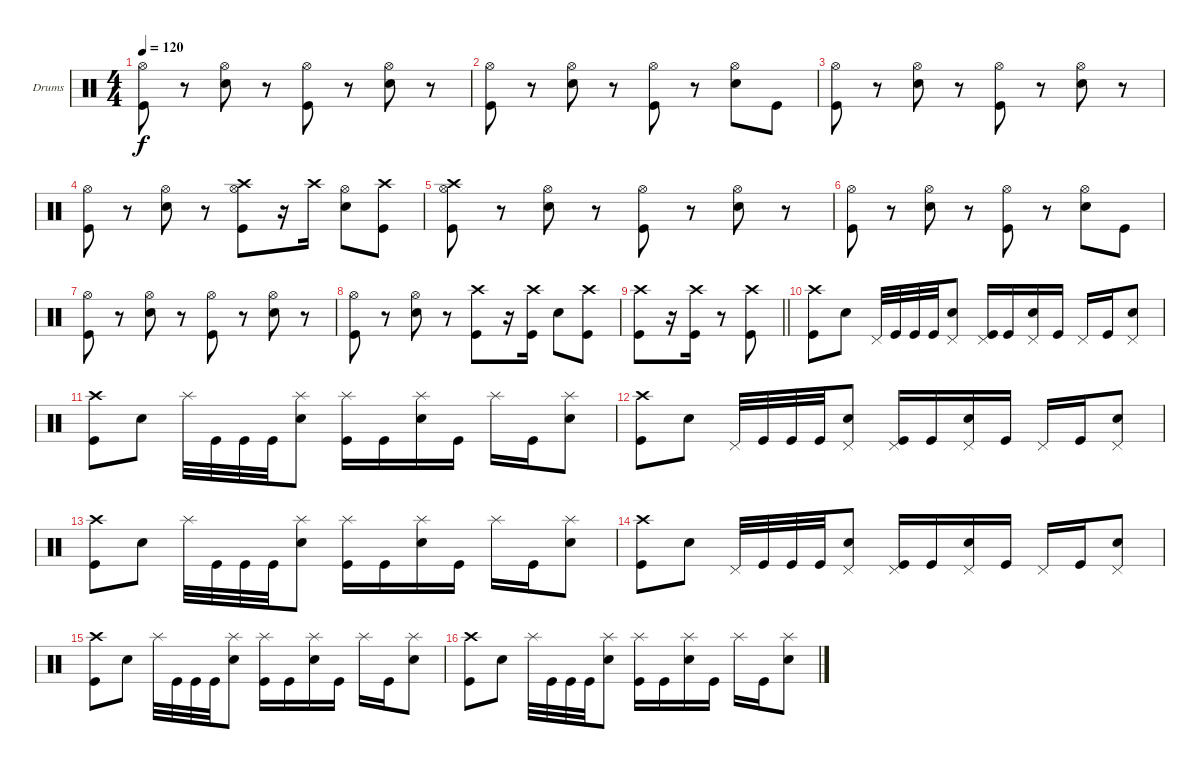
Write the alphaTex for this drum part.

\defaultSystemsLayout 4
\bracketExtendMode groupsimilarinstruments
\firstSystemTrackNameOrientation horizontal
\otherSystemsTrackNameOrientation horizontal
\track ("The Rev" "Drums") {instrument percussion}
\staff {score}
\articulation defaults
\ts (4 4)
\tempo 120
\clef neutral
\scale
0.333333
\ks c
("Hi-Hat (open)" "Kick (hit)").8{dy f} r.8 ("Hi-Hat (open)" "Snare (hit) 2").8 r.8 ("Hi-Hat (open)" "Kick (hit)").8 r.8 ("Hi-Hat (open)" "Snare (hit) 2").8 r.8 |
\scale
0.333333 ("Hi-Hat (open)" "Kick (hit)").8 r.8 ("Hi-Hat (open)" "Snare (hit) 2").8 r.8 ("Hi-Hat (open)" "Kick (hit)").8 r.8 ("Hi-Hat (open)" "Snare (hit) 2").8 "Kick (hit)".8 |
\scale
0.333333 ("Hi-Hat (open)" "Kick (hit)").8 r.8 ("Hi-Hat (open)" "Snare (hit) 2").8 r.8 ("Hi-Hat (open)" "Kick (hit)").8 r.8 ("Hi-Hat (open)" "Snare (hit) 2").8 r.8 |
\scale
0.333333 ("Hi-Hat (open)" "Kick (hit)").8 r.8 ("Hi-Hat (open)" "Snare (hit) 2").8 r.8 ("Crash high (hit)" "Hi-Hat (open)" "Kick (hit)").8 r.16 "Crash high (hit)".16 ("Hi-Hat (open)" "Snare (hit) 2").8 ("Crash high (hit)" "Kick (hit)").8 |
\scale
0.333333 ("Crash high (hit)" "Hi-Hat (open)" "Kick (hit)").8 r.8 ("Hi-Hat (open)" "Snare (hit) 2").8 r.8 ("Hi-Hat (open)" "Kick (hit)").8 r.8 ("Hi-Hat (open)" "Snare (hit) 2").8 r.8 |
\scale
0.333333 ("Hi-Hat (open)" "Kick (hit)").8 r.8 ("Hi-Hat (open)" "Snare (hit) 2").8 r.8 ("Hi-Hat (open)" "Kick (hit)").8 r.8 ("Hi-Hat (open)" "Snare (hit) 2").8 "Kick (hit)".8 |
\scale
0.333333 ("Hi-Hat (open)" "Kick (hit)").8 r.8 ("Hi-Hat (open)" "Snare (hit) 2").8 r.8 ("Hi-Hat (open)" "Kick (hit)").8 r.8 ("Hi-Hat (open)" "Snare (hit) 2").8 r.8 |
\scale
0.333333 ("Hi-Hat (open)" "Kick (hit)").8 r.8 ("Hi-Hat (open)" "Snare (hit) 2").8 r.8 ("Crash high (hit)" "Kick (hit)").8 r.16 ("Crash high (hit)" "Kick (hit)").16 "Snare (hit) 2".8 ("Crash high (hit)" "Kick (hit)").8 |
\scale
0.333333
\barLineRight lightlight
("Crash high (hit)" "Kick (hit)").8 r.16 ("Crash high (hit)" "Kick (hit)").16 r.8 ("Crash high (hit)" "Kick (hit)").8 |
\scale
0.333333 ("Crash high (hit)" "Kick (hit)").8 "Snare (hit) 2".8 "Pedal Hi-Hat (hit)".32 "Kick (hit)".32 "Kick (hit)".32 "Kick (hit)".32 ("Pedal Hi-Hat (hit)" "Snare (hit) 2").8 ("Pedal Hi-Hat (hit)" "Kick (hit)").16 "Kick (hit)".16 ("Pedal Hi-Hat (hit)" "Snare (hit) 2").16 "Kick (hit)".16 "Pedal Hi-Hat (hit)".16 "Kick (hit)".16 ("Pedal Hi-Hat (hit)" "Snare (hit) 2").8 |
\scale
0.333333 ("Crash high (hit)" "Kick (hit)").8 "Snare (hit) 2".8 "Splash (hit)".32 "Kick (hit)".32 "Kick (hit)".32 "Kick (hit)".32 ("Splash (hit)" "Snare (hit) 2").8 ("Splash (hit)" "Kick (hit)").16 "Kick (hit)".16 ("Splash (hit)" "Snare (hit) 2").16 "Kick (hit)".16 "Splash (hit)".16 "Kick (hit)".16 ("Splash (hit)" "Snare (hit) 2").8 |
\scale
0.333333 ("Crash high (hit)" "Kick (hit)").8 "Snare (hit) 2".8 "Pedal Hi-Hat (hit)".32 "Kick (hit)".32 "Kick (hit)".32 "Kick (hit)".32 ("Pedal Hi-Hat (hit)" "Snare (hit) 2").8 ("Pedal Hi-Hat (hit)" "Kick (hit)").16 "Kick (hit)".16 ("Pedal Hi-Hat (hit)" "Snare (hit) 2").16 "Kick (hit)".16 "Pedal Hi-Hat (hit)".16 "Kick (hit)".16 ("Pedal Hi-Hat (hit)" "Snare (hit) 2").8 |
\scale
0.333333 ("Crash high (hit)" "Kick (hit)").8 "Snare (hit) 2".8 "Splash (hit)".32 "Kick (hit)".32 "Kick (hit)".32 "Kick (hit)".32 ("Splash (hit)" "Snare (hit) 2").8 ("Splash (hit)" "Kick (hit)").16 "Kick (hit)".16 ("Splash (hit)" "Snare (hit) 2").16 "Kick (hit)".16 "Splash (hit)".16 "Kick (hit)".16 ("Splash (hit)" "Snare (hit) 2").8 |
\scale
0.333333 ("Crash high (hit)" "Kick (hit)").8 "Snare (hit) 2".8 "Pedal Hi-Hat (hit)".32 "Kick (hit)".32 "Kick (hit)".32 "Kick (hit)".32 ("Pedal Hi-Hat (hit)" "Snare (hit) 2").8 ("Pedal Hi-Hat (hit)" "Kick (hit)").16 "Kick (hit)".16 ("Pedal Hi-Hat (hit)" "Snare (hit) 2").16 "Kick (hit)".16 "Pedal Hi-Hat (hit)".16 "Kick (hit)".16 ("Pedal Hi-Hat (hit)" "Snare (hit) 2").8 |
\scale
0.333333 ("Crash high (hit)" "Kick (hit)").8 "Snare (hit) 2".8 "Splash (hit)".32 "Kick (hit)".32 "Kick (hit)".32 "Kick (hit)".32 ("Splash (hit)" "Snare (hit) 2").8 ("Splash (hit)" "Kick (hit)").16 "Kick (hit)".16 ("Splash (hit)" "Snare (hit) 2").16 "Kick (hit)".16 "Splash (hit)".16 "Kick (hit)".16 ("Splash (hit)" "Snare (hit) 2").8 |
\scale
0.333333 ("Crash high (hit)" "Kick (hit)").8 "Snare (hit) 2".8 "Splash (hit)".32 "Kick (hit)".32 "Kick (hit)".32 "Kick (hit)".32 ("Splash (hit)" "Snare (hit) 2").8 ("Splash (hit)" "Kick (hit)").16 "Kick (hit)".16 ("Splash (hit)" "Snare (hit) 2").16 "Kick (hit)".16 "Splash (hit)".16 "Kick (hit)".16 ("Splash (hit)" "Snare (hit) 2").8
